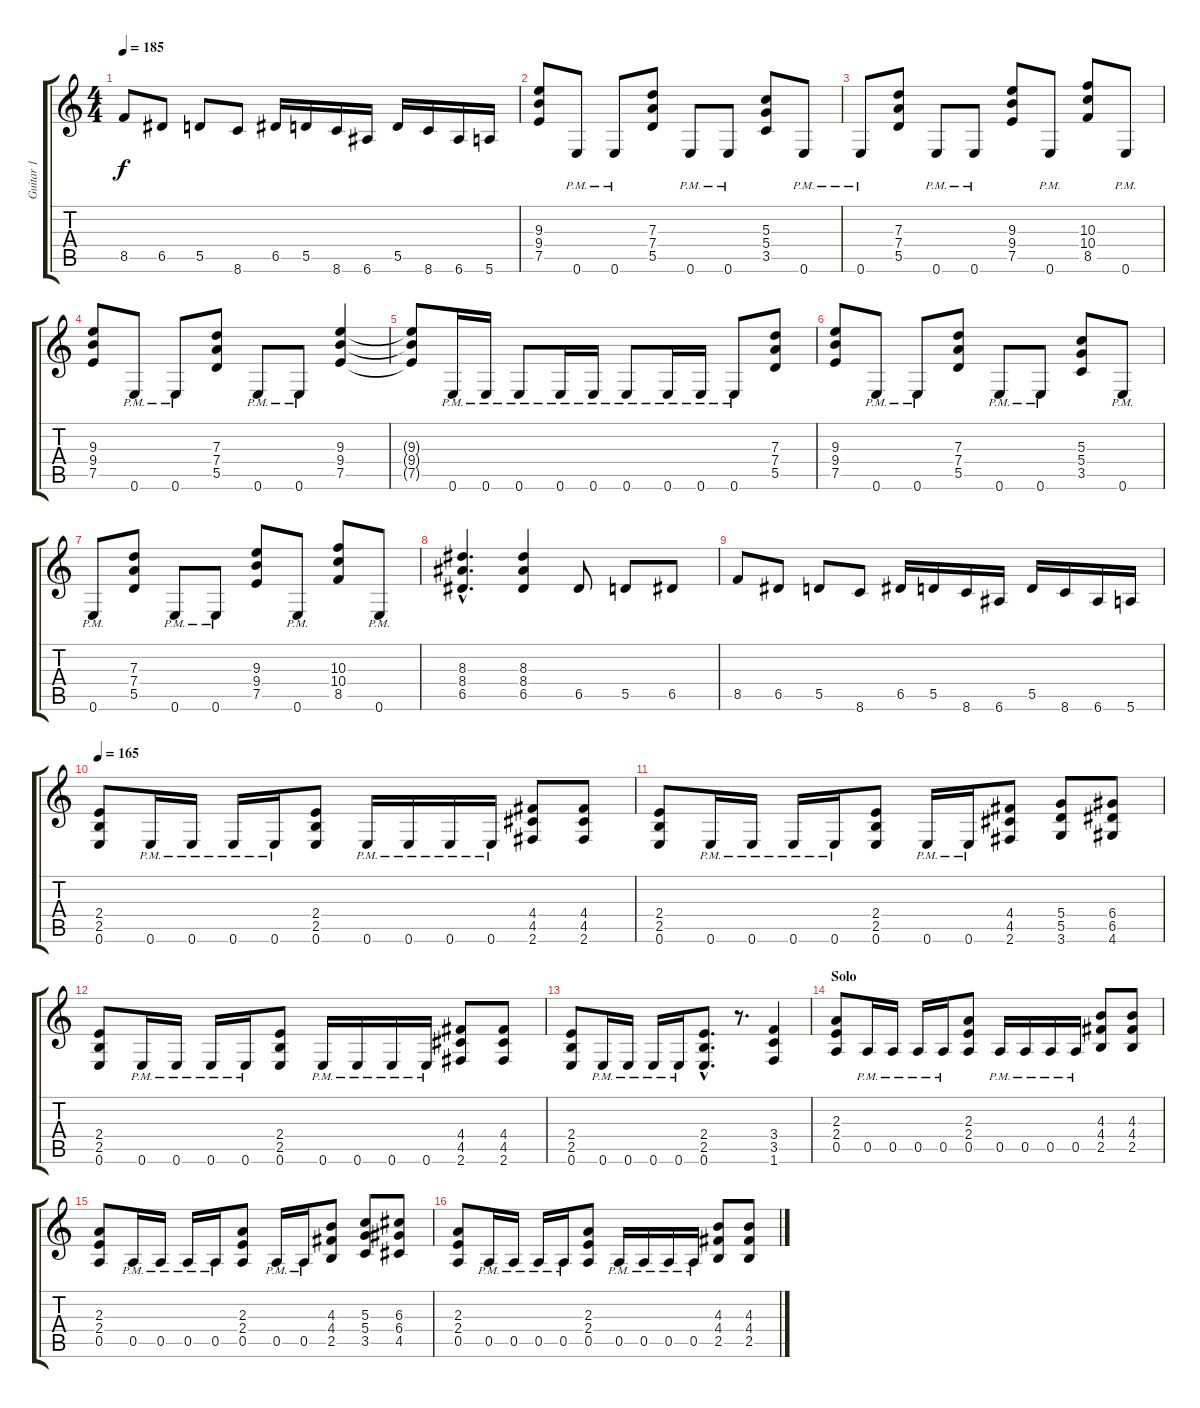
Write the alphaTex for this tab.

\track ("Guitar 1" "Guitar 1") {instrument overdrivenguitar}
\staff {score tabs}
\tuning (E4 B3 G3 D3 A2 E2) {hide}
\ts (4 4)
\tempo 185
\clef g2
\ks c
8.5.8{dy f} 6.5.8 5.5.8 8.6.8 6.5.16 5.5.16 8.6.16 6.6.16 5.5.16 8.6.16 6.6.16 5.6.16 |
(9.3 9.4 7.5).8 0.6{pm}.8 0.6{pm}.8 (7.3 7.4 5.5).8 0.6{pm}.8 0.6{pm}.8 (5.3 5.4 3.5).8 0.6{pm}.8 |
0.6{pm}.8 (7.3 7.4 5.5).8 0.6{pm}.8 0.6{pm}.8 (9.3 9.4 7.5).8 0.6{pm}.8 (10.3 10.4 8.5).8 0.6{pm}.8 |
(9.3 9.4 7.5).8 0.6{pm}.8 0.6{pm}.8 (7.3 7.4 5.5).8 0.6{pm}.8 0.6{pm}.8 (9.3 9.4 7.5).4 |
(9.3{t} 9.4{t} 7.5{t}).8 0.6{pm}.16 0.6{pm}.16 0.6{pm}.8 0.6{pm}.16 0.6{pm}.16 0.6{pm}.8 0.6{pm}.16 0.6{pm}.16 0.6{pm}.8 (7.3 7.4 5.5).8 |
(9.3 9.4 7.5).8 0.6{pm}.8 0.6{pm}.8 (7.3 7.4 5.5).8 0.6{pm}.8 0.6{pm}.8 (5.3 5.4 3.5).8 0.6{pm}.8 |
0.6{pm}.8 (7.3 7.4 5.5).8 0.6{pm}.8 0.6{pm}.8 (9.3 9.4 7.5).8 0.6{pm}.8 (10.3 10.4 8.5).8 0.6{pm}.8 |
(8.3{hac} 8.4{hac} 6.5{hac}).4{d} (8.3 8.4 6.5).4 6.5.8 5.5.8 6.5.8 |
8.5.8 6.5.8 5.5.8 8.6.8 6.5.16 5.5.16 8.6.16 6.6.16 5.5.16 8.6.16 6.6.16 5.6.16 |
\tempo 165
(2.4 2.5 0.6).8 0.6{pm}.16 0.6{pm}.16 0.6{pm}.16 0.6{pm}.16 (2.4 2.5 0.6).8 0.6{pm}.16 0.6{pm}.16 0.6{pm}.16 0.6{pm}.16 (4.4 4.5 2.6).8 (4.4 4.5 2.6).8 |
(2.4 2.5 0.6).8 0.6{pm}.16 0.6{pm}.16 0.6{pm}.16 0.6{pm}.16 (2.4 2.5 0.6).8 0.6{pm}.16 0.6{pm}.16 (4.4 4.5 2.6).8 (5.4 5.5 3.6).8 (6.4 6.5 4.6).8 |
(2.4 2.5 0.6).8 0.6{pm}.16 0.6{pm}.16 0.6{pm}.16 0.6{pm}.16 (2.4 2.5 0.6).8 0.6{pm}.16 0.6{pm}.16 0.6{pm}.16 0.6{pm}.16 (4.4 4.5 2.6).8 (4.4 4.5 2.6).8 |
(2.4 2.5 0.6).8 0.6{pm}.16 0.6{pm}.16 0.6{pm}.16 0.6{pm}.16 (2.4{hac} 2.5{hac} 0.6{hac}).8{d} r.8{d} (3.4 3.5 1.6).4 |
\section ("" "Solo")
(2.3 2.4 0.5).8 0.5{pm}.16 0.5{pm}.16 0.5{pm}.16 0.5{pm}.16 (2.3 2.4 0.5).8 0.5{pm}.16 0.5{pm}.16 0.5{pm}.16 0.5{pm}.16 (4.3 4.4 2.5).8 (4.3 4.4 2.5).8 |
(2.3 2.4 0.5).8 0.5{pm}.16 0.5{pm}.16 0.5{pm}.16 0.5{pm}.16 (2.3 2.4 0.5).8 0.5{pm}.16 0.5{pm}.16 (4.3 4.4 2.5).8 (5.3 5.4 3.5).8 (6.3 6.4 4.5).8 |
(2.3 2.4 0.5).8 0.5{pm}.16 0.5{pm}.16 0.5{pm}.16 0.5{pm}.16 (2.3 2.4 0.5).8 0.5{pm}.16 0.5{pm}.16 0.5{pm}.16 0.5{pm}.16 (4.3 4.4 2.5).8 (4.3 4.4 2.5).8
